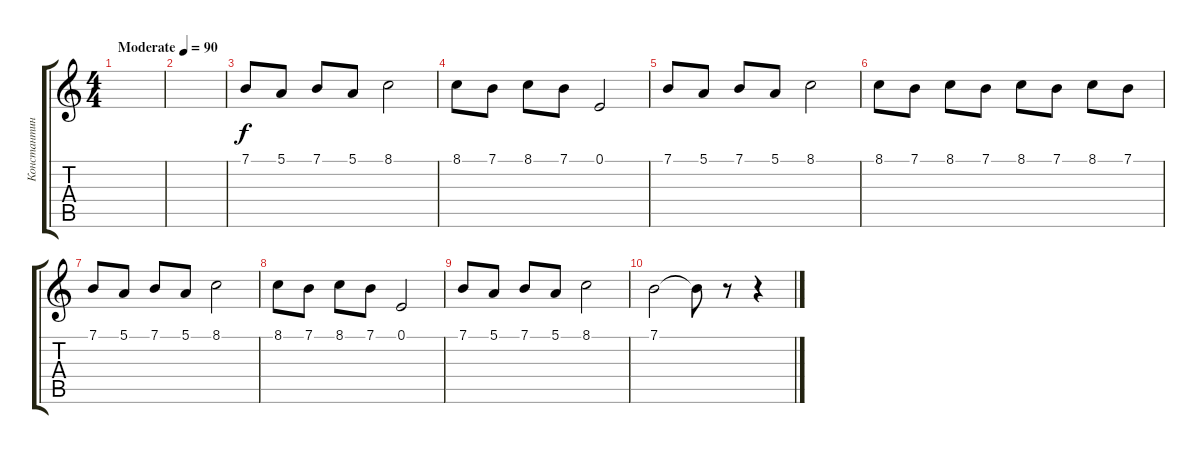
\track ("Константин Бекрев" "Константин") {instrument acousticgrandpiano}
\staff {score tabs}
\tuning (E4 B3 G3 D3 A2 E2) {hide}
\ts (4 4)
\tempo (90 "Moderate")
\clef g2
\ks c
|
|
7.1.8 5.1.8 7.1.8 5.1.8 8.1.2 |
8.1.8 7.1.8 8.1.8 7.1.8 0.1.2 |
7.1.8 5.1.8 7.1.8 5.1.8 8.1.2 |
8.1.8 7.1.8 8.1.8 7.1.8 8.1.8 7.1.8 8.1.8 7.1.8 |
7.1.8 5.1.8 7.1.8 5.1.8 8.1.2 |
8.1.8 7.1.8 8.1.8 7.1.8 0.1.2 |
7.1.8 5.1.8 7.1.8 5.1.8 8.1.2 |
7.1.2 7.1{t}.8 r.8 r.4
